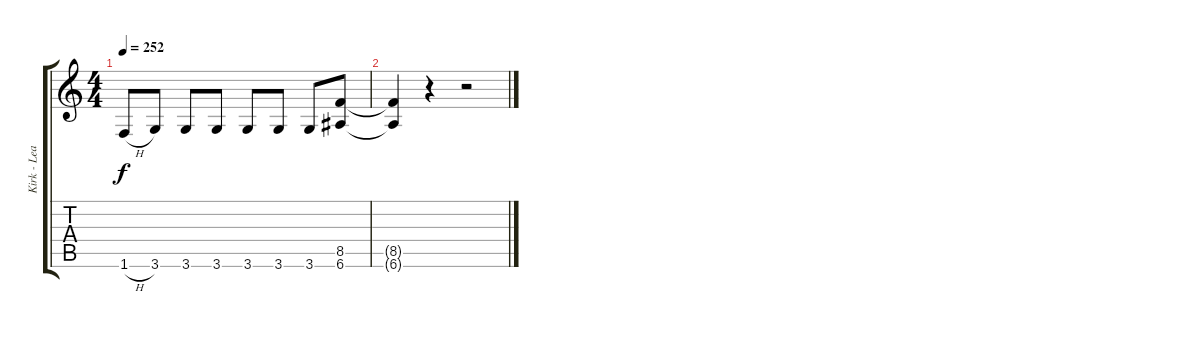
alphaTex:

\track ("Kirk - Lead Guitar" "Kirk - Lea") {instrument distortionguitar}
\staff {score tabs}
\tuning (E4 B3 G3 D3 A2 E2) {hide}
\ts (4 4)
\tempo 252
\clef g2
\ks c
1.6{h}.8{dy f} 3.6.8 3.6.8 3.6.8 3.6.8 3.6.8 3.6.8 (8.5 6.6).8 |
(8.5{t} 6.6{t}).4 r.4 r.2
